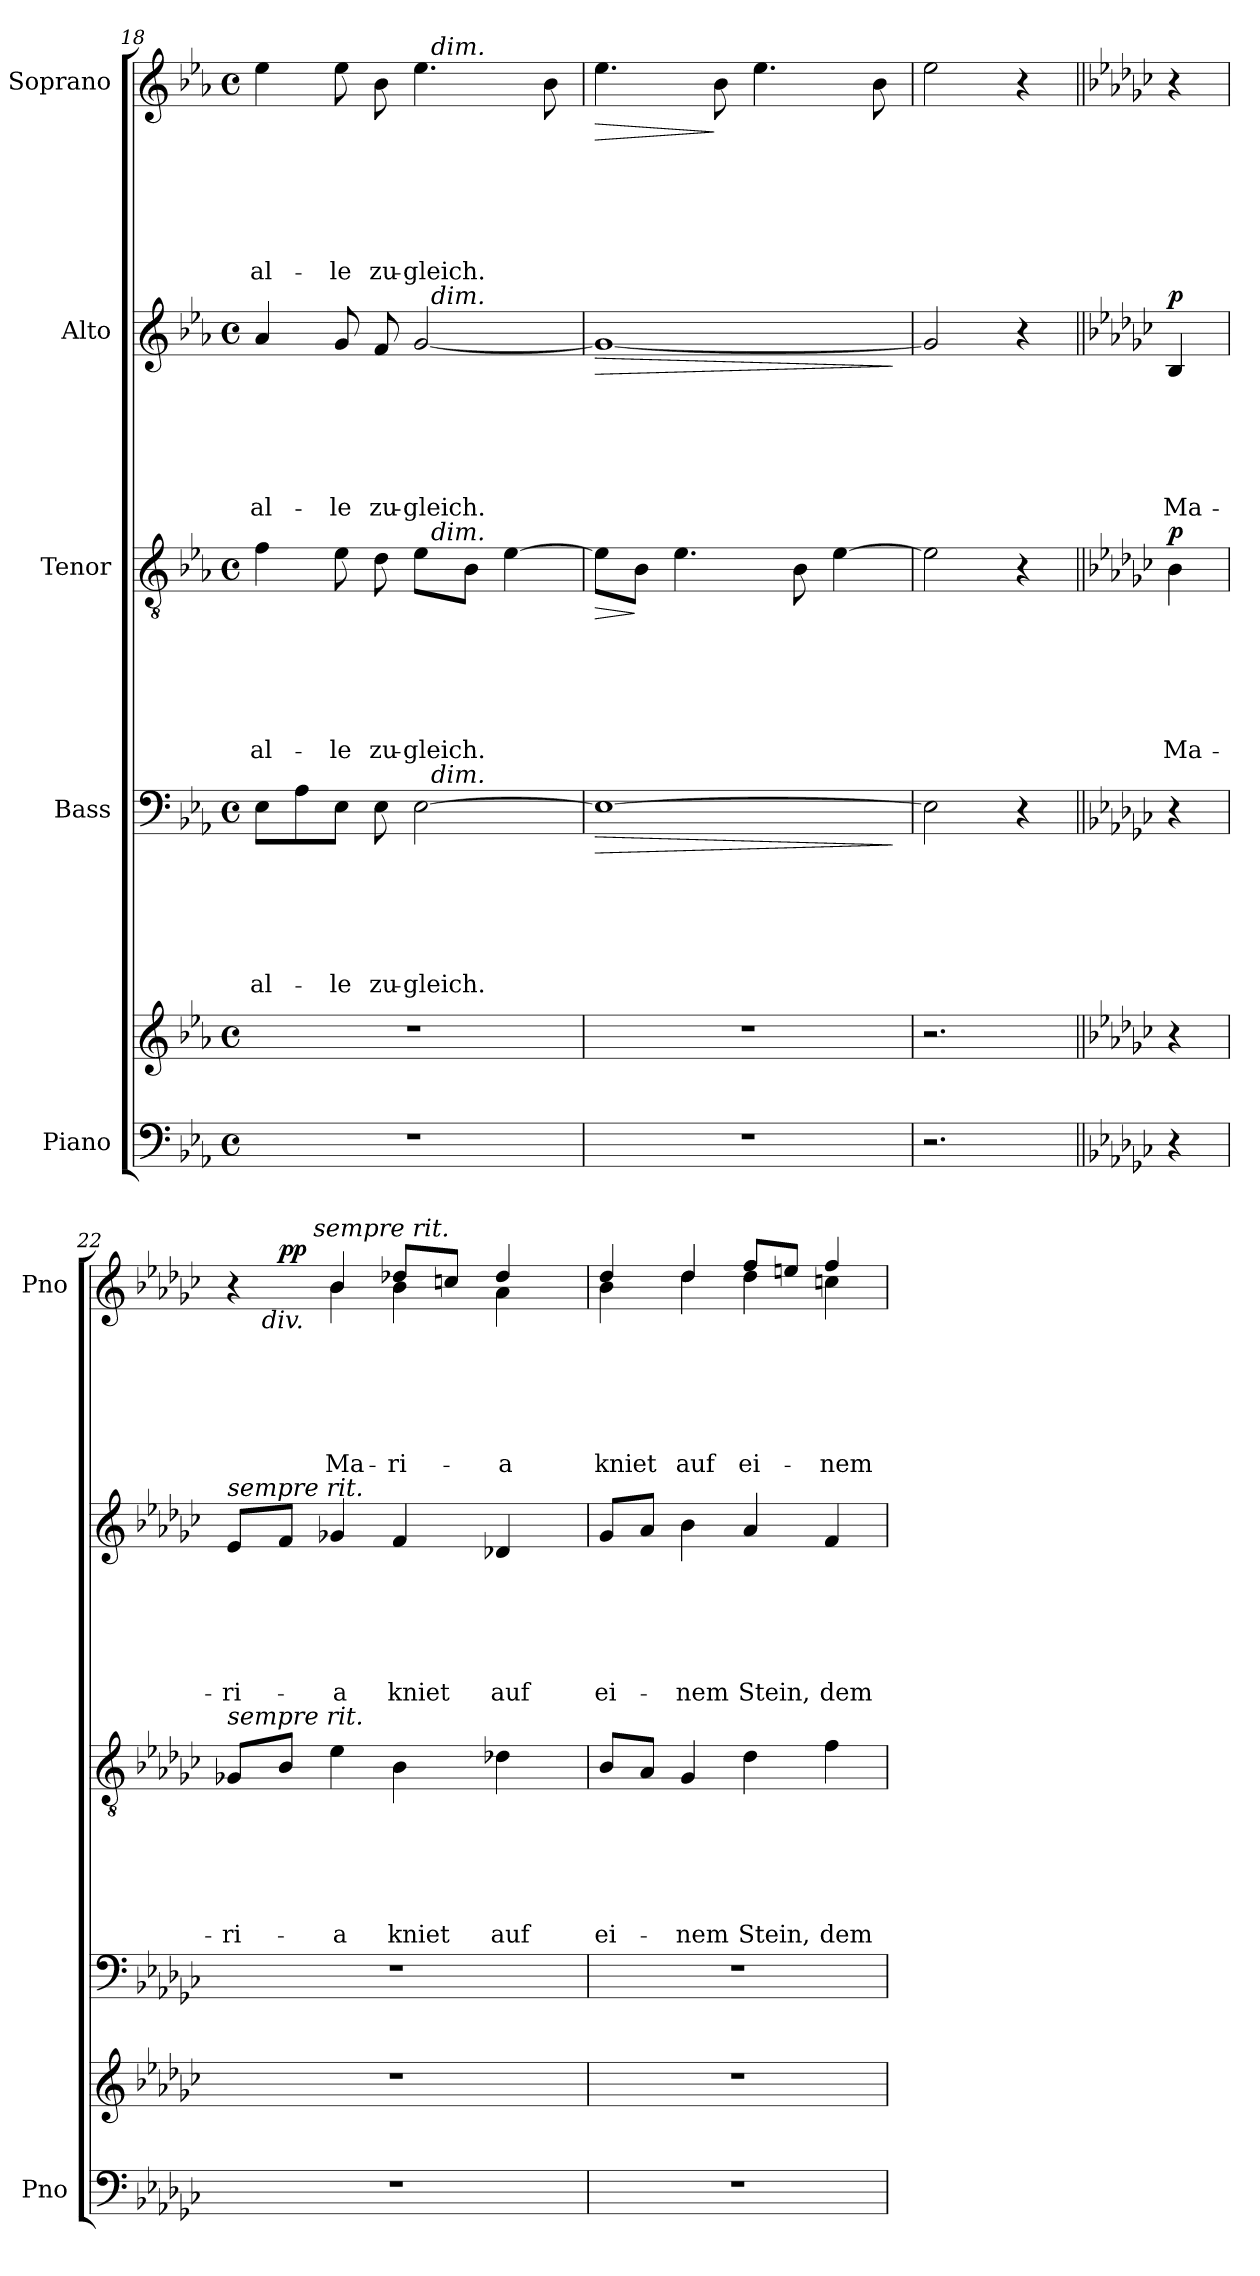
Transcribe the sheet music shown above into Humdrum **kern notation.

**kern	**kern	**kern	**text	**text	**text	**text	**text	**text	**dynam	**kern	**text	**text	**text	**text	**text	**text	**dynam	**kern	**text	**text	**text	**text	**text	**text	**dynam	**kern	**text	**text	**text	**text	**text	**text	**dynam
*part5	*part5	*part4	*part4	*part4	*part4	*part4	*part4	*part4	*part4	*part3	*part3	*part3	*part3	*part3	*part3	*part3	*part3	*part2	*part2	*part2	*part2	*part2	*part2	*part2	*part2	*part1	*part1	*part1	*part1	*part1	*part1	*part1	*part1
*staff6	*staff5	*staff4	*staff4	*staff4	*staff4	*staff4	*staff4	*staff4	*staff4	*staff3	*staff3	*staff3	*staff3	*staff3	*staff3	*staff3	*staff3	*staff2	*staff2	*staff2	*staff2	*staff2	*staff2	*staff2	*staff2	*staff1	*staff1	*staff1	*staff1	*staff1	*staff1	*staff1	*staff1
*I"Piano	*	*I"Bass	*	*	*	*	*	*	*	*I"Tenor	*	*	*	*	*	*	*	*I"Alto	*	*	*	*	*	*	*	*I"Soprano	*	*	*	*	*	*	*
*I'Pno	*	*	*	*	*	*	*	*	*	*	*	*	*	*	*	*	*	*	*	*	*	*	*	*	*	*I'Pno	*	*	*	*	*	*	*
*clefF4	*clefG2	*clefF4	*	*	*	*	*	*	*	*clefGv2	*	*	*	*	*	*	*	*clefG2	*	*	*	*	*	*	*	*clefG2	*	*	*	*	*	*	*
*k[b-e-a-]	*k[b-e-a-]	*k[b-e-a-]	*	*	*	*	*	*	*	*k[b-e-a-]	*	*	*	*	*	*	*	*k[b-e-a-]	*	*	*	*	*	*	*	*k[b-e-a-]	*	*	*	*	*	*	*
*E-:	*E-:	*E-:	*	*	*	*	*	*	*	*E-:	*	*	*	*	*	*	*	*E-:	*	*	*	*	*	*	*	*E-:	*	*	*	*	*	*	*
*M4/4	*M4/4	*M4/4	*	*	*	*	*	*	*	*M4/4	*	*	*	*	*	*	*	*M4/4	*	*	*	*	*	*	*	*M4/4	*	*	*	*	*	*	*
*met(c)	*met(c)	*met(c)	*	*	*	*	*	*	*	*met(c)	*	*	*	*	*	*	*	*met(c)	*	*	*	*	*	*	*	*met(c)	*	*	*	*	*	*	*
=18	=18	=18	=18	=18	=18	=18	=18	=18	=18	=18	=18	=18	=18	=18	=18	=18	=18	=18	=18	=18	=18	=18	=18	=18	=18	=18	=18	=18	=18	=18	=18	=18	=18
*	*	*^	*	*	*	*	*	*	*	*^	*	*	*	*	*	*	*	*^	*	*	*	*	*	*	*	*^	*	*	*	*	*	*	*
1r	1r	8E-\L	2ryy	.	.	.	.	.	al-	.	4f\	2ryy	.	.	.	.	.	al-	.	4a-/	2ryy	.	.	.	.	.	al-	.	4ee-\	2ryy	.	.	.	.	.	al-	.
.	.	8A-\	.	.	.	.	.	.	.	.	.	.	.	.	.	.	.	.	.	.	.	.	.	.	.	.	.	.	.	.	.	.	.	.	.	.	.
.	.	8E-\J	.	.	.	.	.	.	-le	.	8e-\	.	.	.	.	.	.	-le	.	8g/	.	.	.	.	.	.	-le	.	8ee-\	.	.	.	.	.	.	-le	.
.	.	8E-\	.	.	.	.	.	.	zu-	.	8d\	.	.	.	.	.	.	zu-	.	8f/	.	.	.	.	.	.	zu-	.	8b-\	.	.	.	.	.	.	zu-	.
.	.	[2E-\	32ryy	.	.	.	.	.	-gleich.	.	8e-\L	32ryy	.	.	.	.	.	-gleich.	.	[2g/	32ryy	.	.	.	.	.	-gleich.	.	4.ee-\	32ryy	.	.	.	.	.	-gleich.	.
!	!	!	!	!	!	!	!	!	!	!	!	!	!	!	!	!	!	!	!	!	!	!	!	!	!	!	!	!	!	!LO:TX:a:i:t=dim.	!	!	!	!	!	!	!
!	!	!	!	!	!	!	!	!	!	!	!	!	!	!	!	!	!	!	!	!	!LO:TX:a:i:t=dim.	!	!	!	!	!	!	!	!	!	!	!	!	!	!	!	!
!	!	!	!	!	!	!	!	!	!	!	!	!LO:TX:a:i:t=dim.	!	!	!	!	!	!	!	!	!	!	!	!	!	!	!	!	!	!	!	!	!	!	!	!	!
!	!	!	!LO:TX:a:i:t=dim.	!	!	!	!	!	!	!	!	!	!	!	!	!	!	!	!	!	!	!	!	!	!	!	!	!	!	!	!	!	!	!	!	!	!
.	.	.	4...ryy	.	.	.	.	.	.	.	.	4...ryy	.	.	.	.	.	.	.	.	4...ryy	.	.	.	.	.	.	.	.	4...ryy	.	.	.	.	.	.	.
.	.	.	.	.	.	.	.	.	.	.	8B-\J	.	.	.	.	.	.	.	.	.	.	.	.	.	.	.	.	.	.	.	.	.	.	.	.	.	.
.	.	.	.	.	.	.	.	.	.	.	[4e-\	.	.	.	.	.	.	.	.	.	.	.	.	.	.	.	.	.	.	.	.	.	.	.	.	.	.
.	.	.	.	.	.	.	.	.	.	.	.	.	.	.	.	.	.	.	.	.	.	.	.	.	.	.	.	.	8b-\	.	.	.	.	.	.	.	.
=19	=19	=19	=19	=19	=19	=19	=19	=19	=19	=19	=19	=19	=19	=19	=19	=19	=19	=19	=19	=19	=19	=19	=19	=19	=19	=19	=19	=19	=19	=19	=19	=19	=19	=19	=19	=19	=19
!	!	!	!	!	!	!	!	!	!	!LO:HP:b	!	!	!	!	!	!	!	!	!LO:HP:b	!	!	!	!	!	!	!	!	!LO:HP:b	!	!	!	!	!	!	!	!	!LO:HP:b
*	*	*v	*v	*	*	*	*	*	*	*	*	*	*	*	*	*	*	*	*	*v	*v	*	*	*	*	*	*	*	*v	*v	*	*	*	*	*	*	*
*	*	*	*	*	*	*	*	*	*	*v	*v	*	*	*	*	*	*	*	*	*	*	*	*	*	*	*	*	*	*	*	*	*	*	*
1r	1r	1E-_	.	.	.	.	.	.	>	8e-\L]	.	.	.	.	.	.	>	1g_	.	.	.	.	.	.	>	4.ee-\	.	.	.	.	.	.	>
.	.	.	.	.	.	.	.	.	.	8B-\J	.	.	.	.	.	.	]	.	.	.	.	.	.	.	.	.	.	.	.	.	.	.	.
.	.	.	.	.	.	.	.	.	.	4.e-\	.	.	.	.	.	.	.	.	.	.	.	.	.	.	.	.	.	.	.	.	.	.	.
.	.	.	.	.	.	.	.	.	.	.	.	.	.	.	.	.	.	.	.	.	.	.	.	.	.	8b-\	.	.	.	.	.	.	]
.	.	.	.	.	.	.	.	.	.	.	.	.	.	.	.	.	.	.	.	.	.	.	.	.	.	4.ee-\	.	.	.	.	.	.	.
.	.	.	.	.	.	.	.	.	.	8B-\	.	.	.	.	.	.	.	.	.	.	.	.	.	.	.	.	.	.	.	.	.	.	.
.	.	.	.	.	.	.	.	.	.	[4e-\	.	.	.	.	.	.	.	.	.	.	.	.	.	.	.	.	.	.	.	.	.	.	.
.	.	.	.	.	.	.	.	.	.	.	.	.	.	.	.	.	.	.	.	.	.	.	.	.	.	8b-\	.	.	.	.	.	.	.
.	.	.	.	.	.	.	.	.	]	.	.	.	.	.	.	.	.	.	.	.	.	.	.	.	]	.	.	.	.	.	.	.	.
=20	=20	=20	=20	=20	=20	=20	=20	=20	=20	=20	=20	=20	=20	=20	=20	=20	=20	=20	=20	=20	=20	=20	=20	=20	=20	=20	=20	=20	=20	=20	=20	=20	=20
2.r	2.r	2E-\]	.	.	.	.	.	.	.	2e-\]	.	.	.	.	.	.	.	2g/]	.	.	.	.	.	.	.	2ee-\	.	.	.	.	.	.	.
.	.	4r	.	.	.	.	.	.	.	4r	.	.	.	.	.	.	.	4r	.	.	.	.	.	.	.	4r	.	.	.	.	.	.	.
!!LO:LB:g=z
=21||	=21||	=21||	=21||	=21||	=21||	=21||	=21||	=21||	=21||	=21||	=21||	=21||	=21||	=21||	=21||	=21||	=21||	=21||	=21||	=21||	=21||	=21||	=21||	=21||	=21||	=21||	=21||	=21||	=21||	=21||	=21||	=21||	=21||
*k[b-e-a-d-g-c-]	*k[b-e-a-d-g-c-]	*k[b-e-a-d-g-c-]	*	*	*	*	*	*	*	*k[b-e-a-d-g-c-]	*	*	*	*	*	*	*	*k[b-e-a-d-g-c-]	*	*	*	*	*	*	*	*k[b-e-a-d-g-c-]	*	*	*	*	*	*	*
*e-:	*e-:	*e-:	*	*	*	*	*	*	*	*e-:	*	*	*	*	*	*	*	*e-:	*	*	*	*	*	*	*	*e-:	*	*	*	*	*	*	*
!	!	!	!	!	!	!	!	!	!	!	!	!	!	!	!	!	!LO:DY:a	!	!	!	!	!	!	!	!LO:DY:a	!	!	!	!	!	!	!	!
4r	4r	4r	.	.	.	.	.	.	.	4B-\	.	.	.	.	.	Ma-	p	4B-/	.	.	.	.	.	Ma-	p	4r	.	.	.	.	.	.	.
=22	=22	=22	=22	=22	=22	=22	=22	=22	=22	=22	=22	=22	=22	=22	=22	=22	=22	=22	=22	=22	=22	=22	=22	=22	=22	=22	=22	=22	=22	=22	=22	=22	=22
*	*	*	*	*	*	*	*	*	*	*	*	*	*	*	*	*	*	*	*	*	*	*	*	*	*	*^	*	*	*	*	*	*	*
*	*	*	*	*	*	*	*	*	*	*	*	*	*	*	*	*	*	*	*	*	*	*	*	*	*	*	*^	*	*	*	*	*	*	*
!	!	!	!	!	!	!	!	!	!	!	!	!	!	!	!	!	!	!LO:TX:a:i:t=sempre rit.	!	!	!	!	!	!	!	!	!	!	!	!	!	!	!	!	!
!	!	!	!	!	!	!	!	!	!	!LO:TX:a:i:t=sempre rit.	!	!	!	!	!	!	!	!	!	!	!	!	!	!	!	!	!	!	!	!	!	!	!	!	!
*	*	*	*	*	*	*	*	*	*	*	*	*	*	*	*	*	*	*	*	*	*	*	*	*	*	*	*^	*^	*	*	*	*	*	*	*
*	*	*	*	*	*	*	*	*	*	*	*	*	*	*	*	*	*	*	*	*	*	*	*	*	*	*	*	*	*	*	*	*	*	*	*	*	*
1r	1r	1r	.	.	.	.	.	.	.	8G-X/L	.	.	.	.	.	-ri-	.	8e-/L	.	.	.	.	.	-ri-	.	4r	4ryy	8ryy	16.ryy	8..ryy	.	.	.	.	.	.	.
!	!	!	!	!	!	!	!	!	!	!	!	!	!	!	!	!	!	!	!	!	!	!	!	!	!	!	!	!	!LO:TX:b:i:t=div.	!	!	!	!	!	!	!	!
.	.	.	.	.	.	.	.	.	.	.	.	.	.	.	.	.	.	.	.	.	.	.	.	.	.	.	.	.	2ryy	.	.	.	.	.	.	.	.
!	!	!	!	!	!	!	!	!	!	!	!	!	!	!	!	!	!	!	!	!	!	!	!	!	!	!	!	!	!	!	!	!	!	!	!	!	!LO:DY:a
.	.	.	.	.	.	.	.	.	.	8B-/J	.	.	.	.	.	.	.	8f/J	.	.	.	.	.	.	.	.	.	2..ryy	.	.	.	.	.	.	.	.	pp
!	!	!	!	!	!	!	!	!	!	!	!	!	!	!	!	!	!	!	!	!	!	!	!	!	!	!	!	!	!	!LO:TX:a:i:t=sempre rit.	!	!	!	!	!	!	!
.	.	.	.	.	.	.	.	.	.	.	.	.	.	.	.	.	.	.	.	.	.	.	.	.	.	.	.	.	.	2ryy	.	.	.	.	.	.	.
.	.	.	.	.	.	.	.	.	.	4e-\	.	.	.	.	.	-a	.	4g-X/	.	.	.	.	.	-a	.	4b-/	4b-\	.	.	.	.	.	.	.	.	Ma-	.
.	.	.	.	.	.	.	.	.	.	4B-\	.	.	.	.	.	kniet	.	4f/	.	.	.	.	.	kniet	.	8dd-X/L	4b-\	.	.	.	.	.	.	.	.	-ri-	.
.	.	.	.	.	.	.	.	.	.	.	.	.	.	.	.	.	.	.	.	.	.	.	.	.	.	.	.	.	4ryy	.	.	.	.	.	.	.	.
.	.	.	.	.	.	.	.	.	.	.	.	.	.	.	.	.	.	.	.	.	.	.	.	.	.	8ccn/J	.	.	.	.	.	.	.	.	.	.	.
.	.	.	.	.	.	.	.	.	.	.	.	.	.	.	.	.	.	.	.	.	.	.	.	.	.	.	.	.	.	4ryy	.	.	.	.	.	.	.
.	.	.	.	.	.	.	.	.	.	4d-X\	.	.	.	.	.	auf	.	4d-X/	.	.	.	.	.	auf	.	4dd-/	4a-\	.	.	.	.	.	.	.	.	-a	.
.	.	.	.	.	.	.	.	.	.	.	.	.	.	.	.	.	.	.	.	.	.	.	.	.	.	.	.	.	8ryy	.	.	.	.	.	.	.	.
.	.	.	.	.	.	.	.	.	.	.	.	.	.	.	.	.	.	.	.	.	.	.	.	.	.	.	.	.	32ryy	32ryy	.	.	.	.	.	.	.
*	*	*	*	*	*	*	*	*	*	*	*	*	*	*	*	*	*	*	*	*	*	*	*	*	*	*	*v	*v	*v	*v	*	*	*	*	*	*	*
=23	=23	=23	=23	=23	=23	=23	=23	=23	=23	=23	=23	=23	=23	=23	=23	=23	=23	=23	=23	=23	=23	=23	=23	=23	=23	=23	=23	=23	=23	=23	=23	=23	=23	=23
1r	1r	1r	.	.	.	.	.	.	.	8B-/L	.	.	.	.	.	ei-	.	8g-/L	.	.	.	.	.	ei-	.	4dd-/	4b-\	.	.	.	.	.	kniet	.
.	.	.	.	.	.	.	.	.	.	8A-/J	.	.	.	.	.	.	.	8a-/J	.	.	.	.	.	.	.	.	.	.	.	.	.	.	.	.
.	.	.	.	.	.	.	.	.	.	4G-/	.	.	.	.	.	-nem	.	4b-\	.	.	.	.	.	-nem	.	4dd-/	4dd-\	.	.	.	.	.	auf	.
.	.	.	.	.	.	.	.	.	.	4d-\	.	.	.	.	.	Stein,	.	4a-/	.	.	.	.	.	Stein,	.	8ff/L	4dd-\	.	.	.	.	.	ei-	.
.	.	.	.	.	.	.	.	.	.	.	.	.	.	.	.	.	.	.	.	.	.	.	.	.	.	8een/J	.	.	.	.	.	.	.	.
.	.	.	.	.	.	.	.	.	.	4f\	.	.	.	.	.	dem	.	4f/	.	.	.	.	.	dem	.	4ff/	4ccn\	.	.	.	.	.	-nem	.
*	*	*	*	*	*	*	*	*	*	*	*	*	*	*	*	*	*	*	*	*	*	*	*	*	*	*v	*v	*	*	*	*	*	*	*
=	=	=	=	=	=	=	=	=	=	=	=	=	=	=	=	=	=	=	=	=	=	=	=	=	=	=	=	=	=	=	=	=	=
*-	*-	*-	*-	*-	*-	*-	*-	*-	*-	*-	*-	*-	*-	*-	*-	*-	*-	*-	*-	*-	*-	*-	*-	*-	*-	*-	*-	*-	*-	*-	*-	*-	*-
